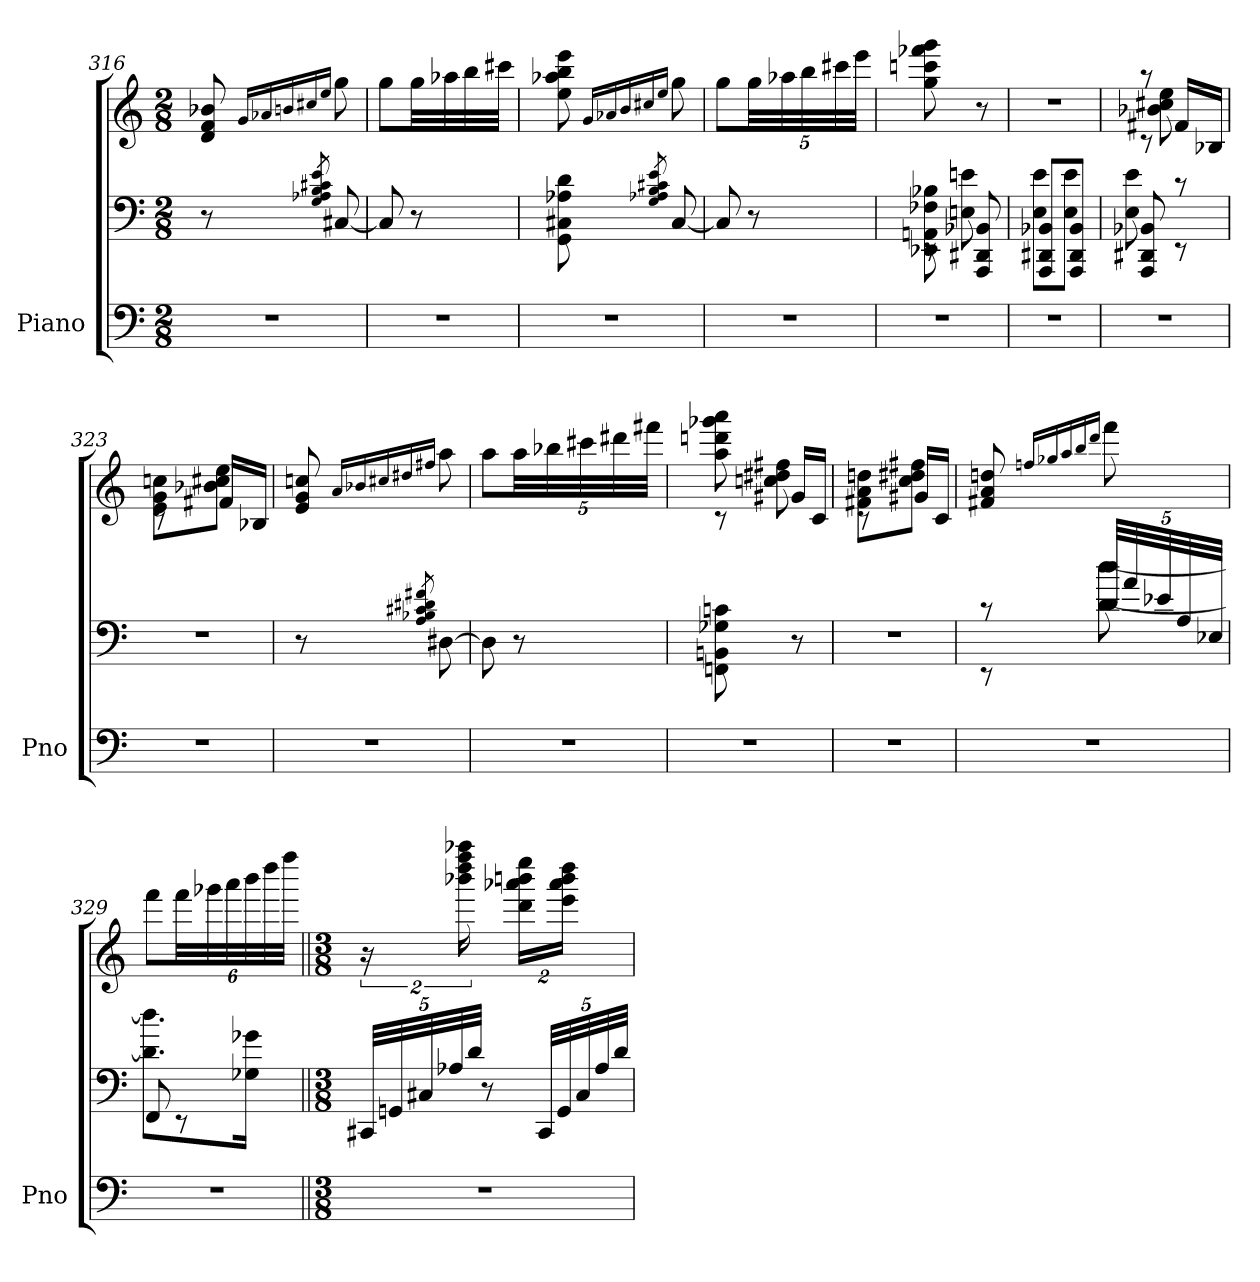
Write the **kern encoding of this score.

**kern	**kern	**kern
*part1	*part1	*part1
*staff3	*staff2	*staff1
*I"Piano	*	*
*I'Pno	*	*
*clefF4	*clefF4	*clefG2
*k[]	*k[]	*k[]
*M2/8	*M2/8	*M2/8
=316	=316	=316
4r	8r	8d 8f 8b-X
.	.	16qqg/LL
.	.	16qqa-X/
.	.	16qqbn/
.	.	16qqcc#X/
.	8qG/ 8qA-X/ 8qB/ 8qc#X/ 8qe/	16qqee/JJ
.	[8C#X	8gg
=317	=317	=317
4r	8C#]	8ggL
.	8r	32ggLL
.	.	32aa-X
.	.	32bb
.	.	32ccc#XJJJ
=318	=318	=318
4r	8GG 8C#X 8A-X 8d	8ee 8aa-X 8bb 8eee
.	.	16qqg/LL
.	.	16qqa-X/
.	.	16qqb/
.	.	16qqcc#X/
.	8qG/ 8qA-X/ 8qB/ 8qc#X/ 8qe/	16qqee/JJ
.	[8C#	8gg
=319	=319	=319
4r	8C#]	8ggL
.	8r	40ggLL
.	.	40aa-X
.	.	40bb
.	.	40ccc#X
.	.	40eeeJJJ
=320	=320	=320
*	*^	*
4r	8rEE	8EE-X 8AAn 8F-X 8B-X	8gg 8cccn 8fff-X 8ggg
.	8AAA 8DD#X 8BB-X	8En 8en	8r
=321	=321	=321	=321
4r	8AAA 8DD#X 8BB-XL	8E 8eL	4r
.	8AAA 8DD# 8BB-J	8E 8eJ	.
=322	=322	=322	=322
*	*	*	*^
4r	8AAA 8DD#X 8BB-X	8E 8e	8rc	8raa
.	8rEE	8rc	16f#XLL	8b-X 8cc#X 8ee
.	.	.	16B-XJJ	.
*	*v	*v	*	*
=323	=323	=323	=323
4r	4r	8rc	8e 8g 8ccnL
.	.	16f#XLL	8b-X 8cc#X 8eeJ
.	.	16B-XJJ	.
*	*	*v	*v
=324	=324	=324
4r	8r	8e 8g 8ccn
.	.	16qqa/LL
.	.	16qqb-X/
.	.	16qqcc#X/
.	.	16qqdd#X/
.	8qA/ 8qB-X/ 8qc#X/ 8qd#X/ 8qf#X/	16qqff#X/JJ
.	[8D#X	8aa
=325	=325	=325
4r	8D#]	8aaL
.	8r	40aaLL
.	.	40bb-X
.	.	40ccc#X
.	.	40ddd#X
.	.	40fff#XJJJ
=326	=326	=326
*	*	*^
4r	8FFn 8BBn 8G-X 8cn	8rc	8aa 8dddn 8ggg-X 8aaa
.	8r	16g#XLL	8ccn 8dd#X 8ff#X
.	.	16cJJ	.
=327	=327	=327	=327
4r	4r	8rc	8f#X 8a 8ddnL
.	.	16g#XLL	8cc 8dd#X 8ff#XJ
.	.	16cJJ	.
*	*	*v	*v
=328	=328	=328
*	*^	*
4r	8rEE	8rc	8f#X 8a 8ddn
.	.	.	16qqffn/LL
.	.	.	16qqgg-X/
.	.	.	16qqaa/
.	.	.	16qqbb/
.	.	.	16qqddd/JJ
.	40d 40ddLLL	[8d [8dd	8fff
.	40a	.	.
.	40e-X	.	.
.	40A	.	.
.	40E-XJJJ	.	.
=329	=329	=329	=329
4r	8FF	8.d] 8.dd]L	8fffL
.	8rEE	.	48fffLL
.	.	.	48ggg-X
.	.	.	48aaa
.	.	16G-X 16g-XJk	48bbb
.	.	.	48dddd
.	.	.	48ffffJJJ
*	*v	*v	*
=330||	=330||	=330||
*M3/8	*M3/8	*M3/8
4.r	40CC#XLLL	32%3r
.	40GGn	.
.	40C#X	.
.	40A-X	.
.	.	32%3bbb-X 32%3dddd 32%3ffff 32%3aaaa-X
.	40dJJJ	.
.	8r	.
.	.	32%3ddd 32%3aaa-X 32%3bbbn 32%3eeeeLL
.	40CC#LLL	.
.	40GG	.
.	.	32%3eee 32%3aaa- 32%3bbb 32%3ddddJJ
.	40C#	.
.	40A-	.
.	40dJJJ	.
=	=	=
*-	*-	*-
